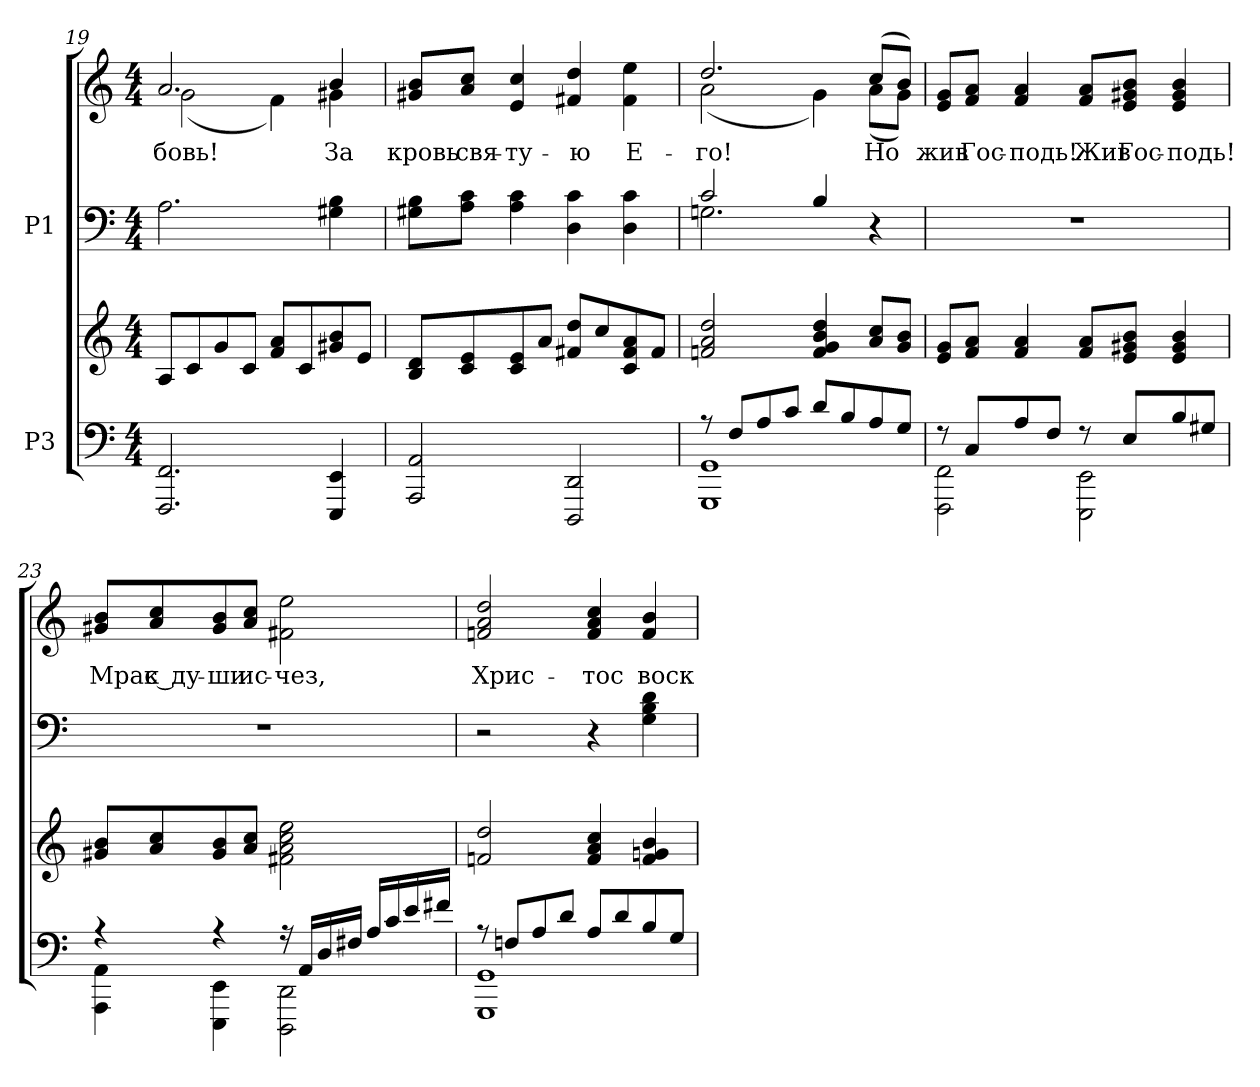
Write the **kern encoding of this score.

**kern	**kern	**kern	**kern	**text
*part2	*part2	*part1	*part1	*part1
*staff4	*staff3	*staff2	*staff1	*staff1
*I"P3	*	*I"P1	*	*
*clefF4	*clefG2	*clefF4	*clefG2	*
*k[]	*k[]	*k[]	*k[]	*
*C:	*C:	*C:	*C:	*
*M4/4	*M4/4	*M4/4	*M4/4	*
=19	=19	=19	=19	=19
!	!	!	!	!LO:LY:b:color=#000000
*	*	*	*^	*
2.FFFi/ 2.FFi	8Ai/L	2.Ai\	2.ai/	(2gi\	-бовь!
.	8ci/	.	.	.	.
.	8gi/	.	.	.	.
.	8ci/J	.	.	.	.
.	8fi/ 8aiL	.	.	4fi\)	.
.	8ci/	.	.	.	.
!	!	!	!	!	!LO:LY:b:color=#000000
4EEEi/ 4EEi	8g#Xi/ 8bi	4G#Xi\ 4Bi	4bi/	4g#Xi\	За
.	8ei/J	.	.	.	.
*	*	*	*v	*v	*
=20	=20	=20	=20	=20
!	!	!	!	!LO:LY:b:color=#000000
2AAAi/ 2AAi	8Bi/ 8diL	8G#Xi\ 8BiL	8g#Xi/ 8biL	кровь
!	!	!	!	!LO:LY:b:color=#000000
.	8ci/ 8ei	8Ai\ 8ciJ	8ai/ 8cciJ	свя-
!	!	!	!	!LO:LY:b:color=#000000
.	8ci/ 8ei	4Ai\ 4ci	4ei/ 4cci	-ту-
.	8ai/J	.	.	.
!	!	!	!	!LO:LY:b:color=#000000
2DDDi/ 2DDi	8f#Xi/ 8ddiL	4Di\ 4ci	4f#Xi/ 4ddi	-ю
.	8cci/	.	.	.
!	!	!	!	!LO:LY:b:color=#000000
.	8ci/ 8f#i 8ai	4Di\ 4ci	4f#i\ 4eei	Е-
.	8f#i/J	.	.	.
!!LO:PB:g=z
=21	=21	=21	=21	=21
*^	*	*^	*	*
!	!	!	!	!	!	!LO:LY:b:color=#000000
*	*	*	*	*	*^	*
8r	1GGGi 1GGi	2fni/ 2ai 2ddi	2ci/	2.Gni\	2.ddi/	(2ai\	-го!
8Fi/L	.	.	.	.	.	.	.
8Ai/	.	.	.	.	.	.	.
8ci/J	.	.	.	.	.	.	.
8di/L	.	4fi/ 4gi 4bi 4ddi	4Bi/	.	.	4gi\)	.
8Bi/	.	.	.	.	.	.	.
!	!	!	!	!	!	!	!LO:LY:b:color=#000000
8Ai/	.	8ai/ 8cciL	4r	4ryy	(8cci/L	(8ai\L	Но
8Gi/J	.	8gi/ 8biJ	.	.	8bi/J)	8gi\J)	.
*	*	*	*v	*v	*	*	*
*	*	*	*	*v	*v	*
=22	=22	=22	=22	=22	=22
*	*	*	*	*^	*
!	!	!	!	!	!	!LO:LY:b:color=#000000
*	*	*	*	*v	*v	*
8r	2FFFi\ 2FFi	8ei/ 8giL	1r	8ei/ 8giL	жив
!	!	!	!	!	!LO:LY:b:color=#000000
8Ci/L	.	8fi/ 8aiJ	.	8fi/ 8aiJ	Гос-
!	!	!	!	!	!LO:LY:b:color=#000000
8Ai/	.	4fi/ 4ai	.	4fi/ 4ai	-подь!
8Fi/J	.	.	.	.	.
!	!	!	!	!	!LO:LY:b:color=#000000
8r	2EEEi\ 2EEi	8fi/ 8aiL	.	8fi/ 8aiL	Жив
!	!	!	!	!	!LO:LY:b:color=#000000
8Ei/L	.	8ei/ 8g#Xi 8biJ	.	8ei/ 8g#Xi 8biJ	Гос-
!	!	!	!	!	!LO:LY:b:color=#000000
8Bi/	.	4ei/ 4g#i 4bi	.	4ei/ 4g#i 4bi	-подь!
8G#Xi/J	.	.	.	.	.
=23	=23	=23	=23	=23	=23
!	!	!	!	!	!LO:LY:b:color=#000000
4r	4AAAi\ 4AAi	8g#Xi/ 8biL	1r	8g#Xi/ 8biL	Мрак
!	!	!	!	!	!LO:LY:b:color=#000000
.	.	8ai/ 8cci	.	8ai/ 8cci	с ду-
!	!	!	!	!	!LO:LY:b:color=#000000
4r	4EEEi\ 4EEi	8g#i/ 8bi	.	8g#i/ 8bi	-ши
!	!	!	!	!	!LO:LY:b:color=#000000
.	.	8ai/ 8cciJ	.	8ai/ 8cciJ	ис-
!	!	!	!	!	!LO:LY:b:color=#000000
16r	2DDDi\ 2DDi	2f#Xi\ 2ai 2cci 2eei	.	2f#Xi\ 2eei	-чез,
16AAi/LL	.	.	.	.	.
16Di/	.	.	.	.	.
16F#Xi/JJ	.	.	.	.	.
16Ai/LL	.	.	.	.	.
16ci/	.	.	.	.	.
16ei/	.	.	.	.	.
16f#Xi/JJ	.	.	.	.	.
!!LO:LB:g=z
=24	=24	=24	=24	=24	=24
!	!	!	!	!	!LO:LY:b:color=#000000
8r	1GGGi 1GGi	2fni/ 2ddi	2r	2fni/ 2ai 2ddi	Хрис-
8Fni/L	.	.	.	.	.
8Ai/	.	.	.	.	.
8di/J	.	.	.	.	.
!	!	!	!	!	!LO:LY:b:color=#000000
8Ai/L	.	4fi/ 4ai 4cci	4r	4fi/ 4ai 4cci	-тос
8di/	.	.	.	.	.
!	!	!	!	!	!LO:LY:b:color=#000000
8Bi/	.	4fi/ 4gni 4bi	4Gi\ 4Bi 4di	4fi/ 4bi	воск-
8Gi/J	.	.	.	.	.
*v	*v	*	*	*	*
=	=	=	=	=
*-	*-	*-	*-	*-
